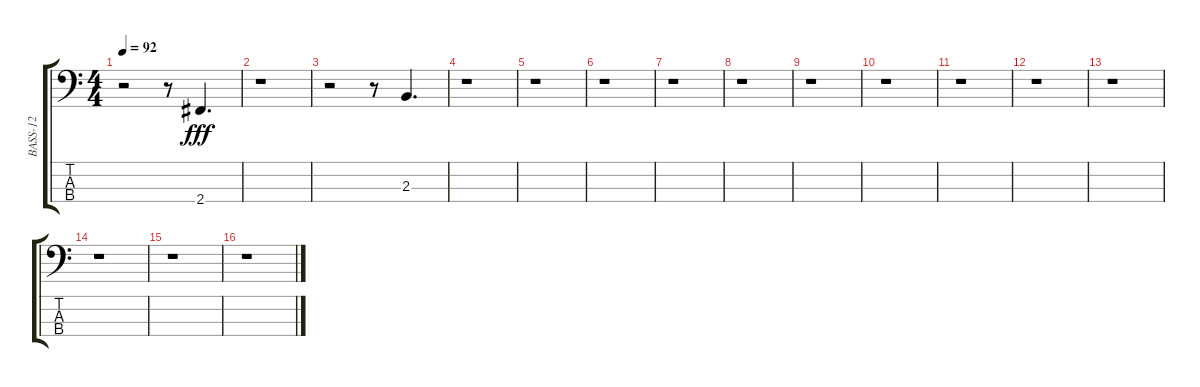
\track ("BASS-12" "BASS-12") {instrument electricbassfinger}
\staff {score tabs}
\tuning (G2 D2 A1 E1) {hide}
\ts (4 4)
\tempo 92
\clef f4
\ks c
r.2{dy fff} r.8 2.4.4{d} |
r.1 |
r.2 r.8 2.3.4{d} |
r.1 |
r.1 |
r.1 |
r.1 |
r.1 |
r.1 |
r.1 |
r.1 |
r.1 |
r.1 |
r.1 |
r.1 |
r.1
